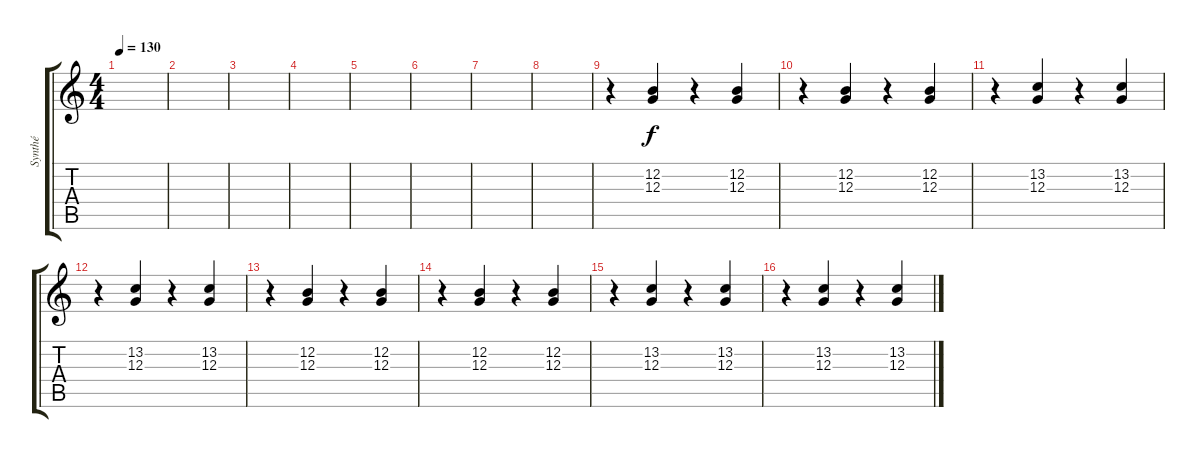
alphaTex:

\track ("Synthé" "Synthé") {instrument electricpiano1}
\staff {score tabs}
\tuning (E4 B3 G3 D3 A2 E2) {hide}
\ts (4 4)
\tempo 130
\clef g2
\ks c
|
|
|
|
|
|
|
|
r.4{volume 10} (12.2 12.3).4 r.4 (12.2 12.3).4 |
r.4 (12.2 12.3).4 r.4 (12.2 12.3).4 |
r.4 (13.2 12.3).4 r.4 (13.2 12.3).4 |
r.4 (13.2 12.3).4 r.4 (13.2 12.3).4 |
r.4 (12.2 12.3).4 r.4 (12.2 12.3).4 |
r.4 (12.2 12.3).4 r.4 (12.2 12.3).4 |
r.4 (13.2 12.3).4 r.4 (13.2 12.3).4 |
r.4 (13.2 12.3).4 r.4 (13.2 12.3).4
